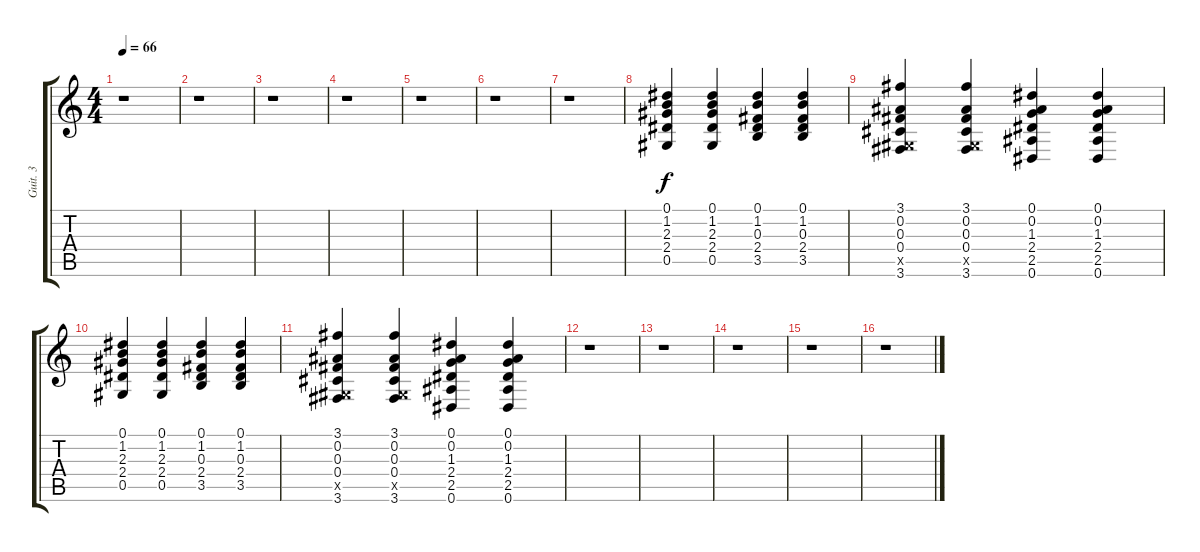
\track ("Guit. 3" "Guit. 3") {instrument electricguitarclean}
\staff {score tabs}
\tuning (Eb4 Bb3 Gb3 Db3 Ab2 Eb2) {hide}
\ts (4 4)
\tempo 66
\clef g2
\ks c
r.1{dy f} |
r.1 |
r.1 |
r.1 |
r.1 |
r.1 |
r.1 |
(0.1 1.2 2.3 2.4 0.5).4 (0.1 1.2 2.3 2.4 0.5).4 (0.1 1.2 0.3 2.4 3.5).4 (0.1 1.2 0.3 2.4 3.5).4 |
(3.1 0.2 0.3 0.4 0.5{x} 3.6).4 (3.1 0.2 0.3 0.4 0.5{x} 3.6).4 (0.1 0.2 1.3 2.4 2.5 0.6).4 (0.1 0.2 1.3 2.4 2.5 0.6).4 |
(0.1 1.2 2.3 2.4 0.5).4 (0.1 1.2 2.3 2.4 0.5).4 (0.1 1.2 0.3 2.4 3.5).4 (0.1 1.2 0.3 2.4 3.5).4 |
(3.1 0.2 0.3 0.4 0.5{x} 3.6).4 (3.1 0.2 0.3 0.4 0.5{x} 3.6).4 (0.1 0.2 1.3 2.4 2.5 0.6).4 (0.1 0.2 1.3 2.4 2.5 0.6).4 |
r.1 |
r.1 |
r.1 |
r.1 |
r.1
